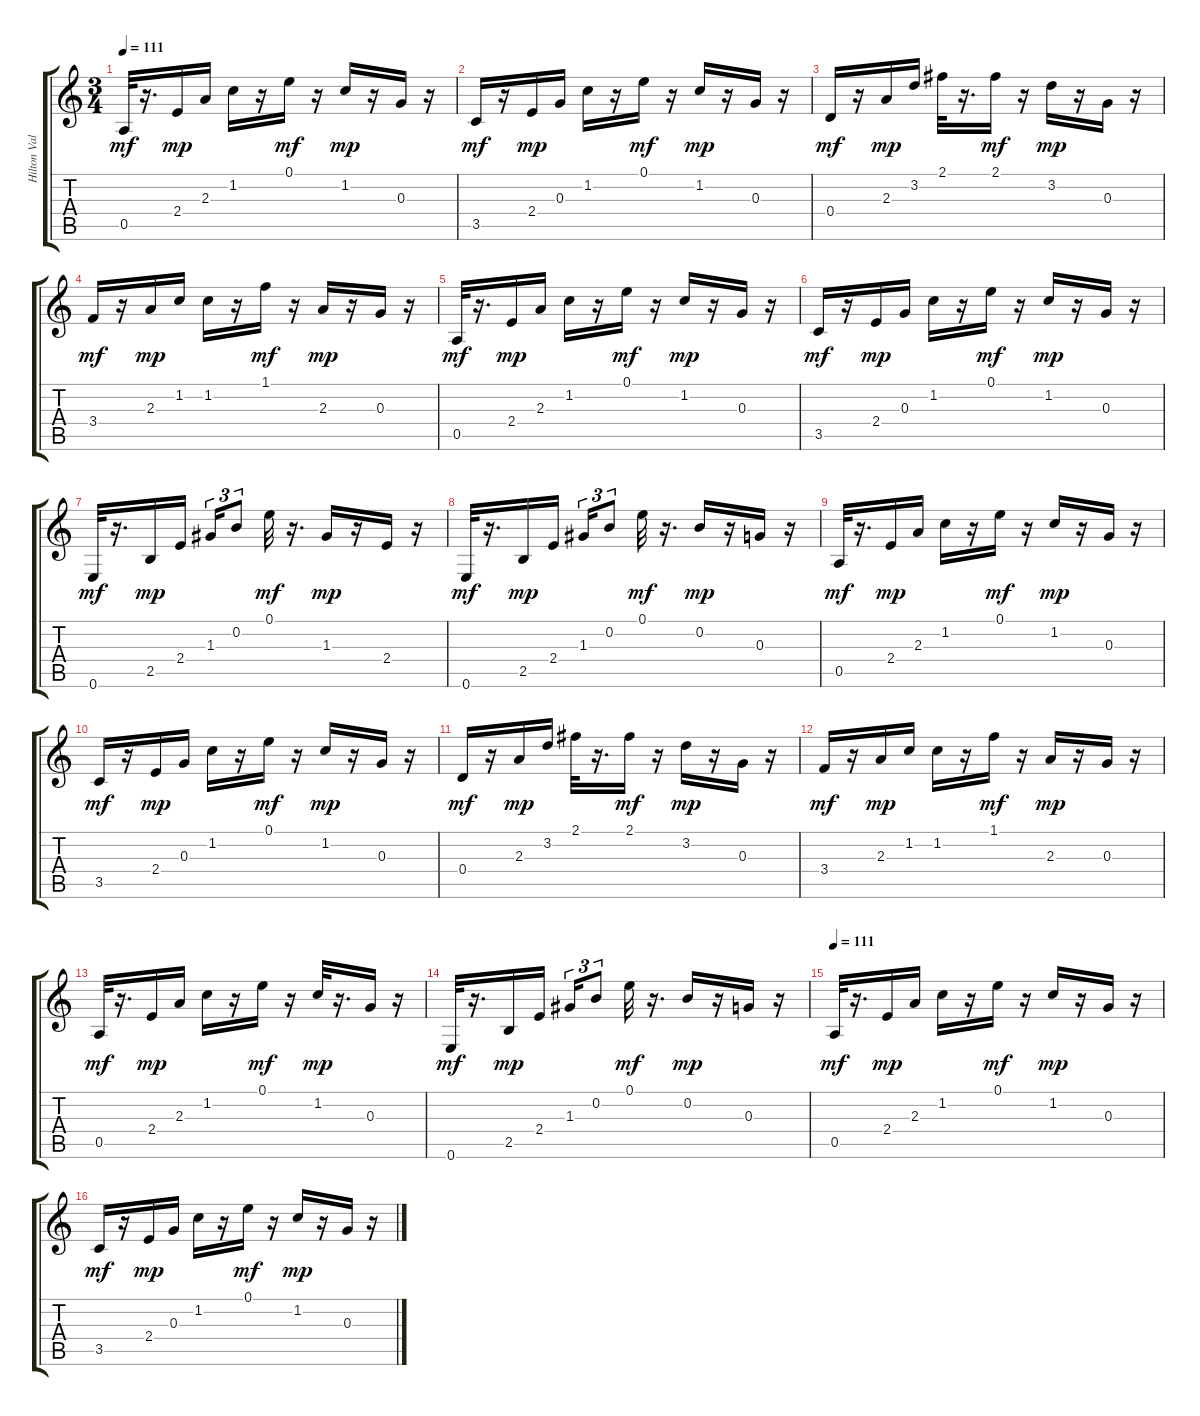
\track ("Hilton Valentine" "Hilton Val") {instrument electricguitarjazz}
\staff {score tabs}
\tuning (E4 B3 G3 D3 A2 E2) {hide}
\ts (3 4)
\tempo 111
\clef g2
\ks c
0.5.32{dy mf} r.16{d} 2.4.16{dy mp} 2.3.16 1.2.16 r.16 0.1.16{dy mf} r.16 1.2.16{dy mp} r.16 0.3.16 r.16 |
3.5.16{dy mf} r.16 2.4.16{dy mp} 0.3.16 1.2.16 r.16 0.1.16{dy mf} r.16 1.2.16{dy mp} r.16 0.3.16 r.16 |
0.4.16{dy mf} r.16 2.3.16{dy mp} 3.2.16 2.1.32 r.16{d} 2.1.16{dy mf} r.16 3.2.16{dy mp} r.16 0.3.16 r.16 |
3.4.16{dy mf} r.16 2.3.16{dy mp} 1.2.16 1.2.16 r.16 1.1.16{dy mf} r.16 2.3.16{dy mp} r.16 0.3.16 r.16 |
0.5.32{dy mf} r.16{d} 2.4.16{dy mp} 2.3.16 1.2.16 r.16 0.1.16{dy mf} r.16 1.2.16{dy mp} r.16 0.3.16 r.16 |
3.5.16{dy mf} r.16 2.4.16{dy mp} 0.3.16 1.2.16 r.16 0.1.16{dy mf} r.16 1.2.16{dy mp} r.16 0.3.16 r.16 |
0.6.32{dy mf} r.16{d} 2.5.16{dy mp} 2.4.16 1.3.16{tu (3 2)} 0.2.8{tu (3 2)} 0.1.32{dy mf} r.16{d} 1.3.16{dy mp} r.16 2.4.16 r.16 |
0.6.32{dy mf} r.16{d} 2.5.16{dy mp} 2.4.16 1.3.16{tu (3 2)} 0.2.8{tu (3 2)} 0.1.32{dy mf} r.16{d} 0.2.16{dy mp} r.16 0.3.16 r.16 |
0.5.32{dy mf} r.16{d} 2.4.16{dy mp} 2.3.16 1.2.16 r.16 0.1.16{dy mf} r.16 1.2.16{dy mp} r.16 0.3.16 r.16 |
3.5.16{dy mf} r.16 2.4.16{dy mp} 0.3.16 1.2.16 r.16 0.1.16{dy mf} r.16 1.2.16{dy mp} r.16 0.3.16 r.16 |
0.4.16{dy mf} r.16 2.3.16{dy mp} 3.2.16 2.1.32 r.16{d} 2.1.16{dy mf} r.16 3.2.16{dy mp} r.16 0.3.16 r.16 |
3.4.16{dy mf} r.16 2.3.16{dy mp} 1.2.16 1.2.16 r.16 1.1.16{dy mf} r.16 2.3.16{dy mp} r.16 0.3.16 r.16 |
0.5.32{dy mf} r.16{d} 2.4.16{dy mp} 2.3.16 1.2.16 r.16 0.1.16{dy mf} r.16 1.2.32{dy mp} r.16{d} 0.3.16 r.16 |
0.6.32{dy mf} r.16{d} 2.5.16{dy mp} 2.4.16 1.3.16{tu (3 2)} 0.2.8{tu (3 2)} 0.1.32{dy mf} r.16{d} 0.2.16{dy mp} r.16 0.3.16 r.16 |
\tempo 111
0.5.32{dy mf} r.16{d} 2.4.16{dy mp} 2.3.16 1.2.16 r.16 0.1.16{dy mf} r.16 1.2.16{dy mp} r.16 0.3.16 r.16 |
3.5.16{dy mf} r.16 2.4.16{dy mp} 0.3.16 1.2.16 r.16 0.1.16{dy mf} r.16 1.2.16{dy mp} r.16 0.3.16 r.16
